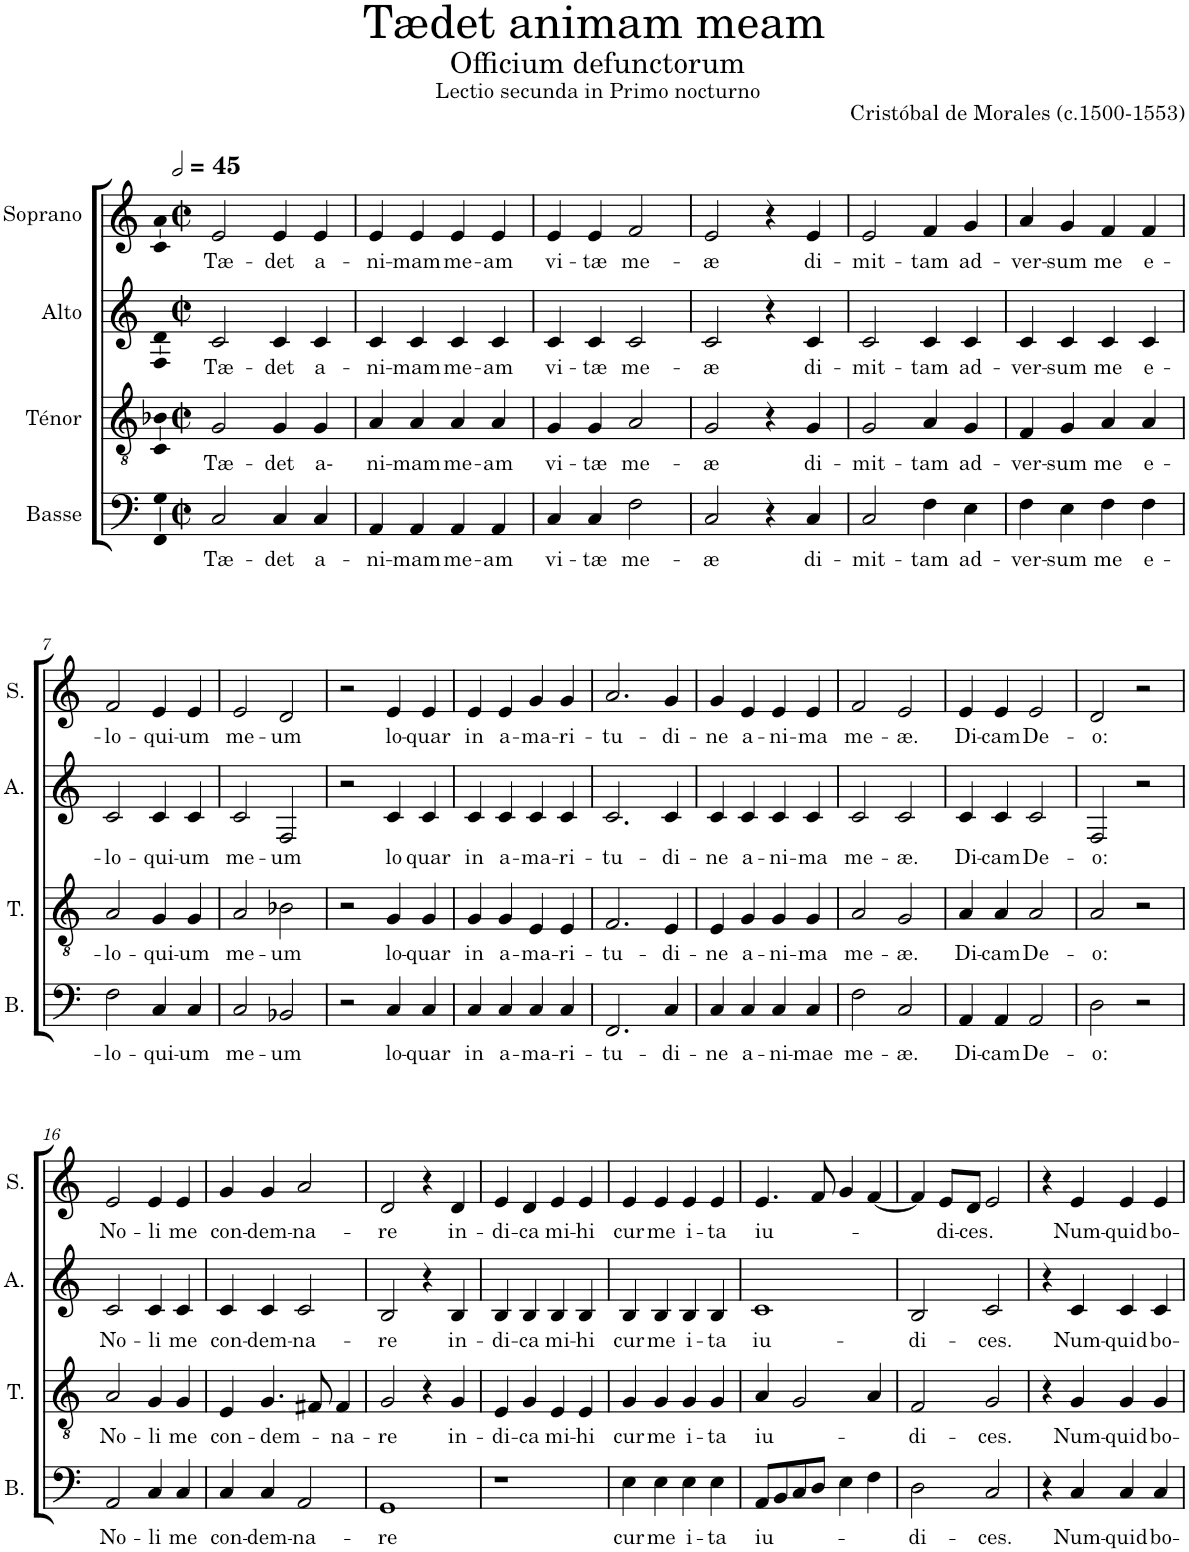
**kern	**text	**kern	**text	**kern	**text	**kern	**text
*part4	*part4	*part3	*part3	*part2	*part2	*part1	*part1
*staff4	*staff4	*staff3	*staff3	*staff2	*staff2	*staff1	*staff1
*I"Basse	*	*I"Ténor	*	*I"Alto	*	*I"Soprano	*
*I'B.	*	*I'T.	*	*I'A.	*	*I'S.	*
*clefF4	*	*clefGv2	*	*clefG2	*	*clefG2	*
*k[]	*	*k[]	*	*k[]	*	*k[]	*
*M2/2	*	*M2/2	*	*M2/2	*	*M2/2	*
*met(c|)	*	*met(c|)	*	*met(c|)	*	*met(c|)	*
*MM90	*	*MM90	*	*MM90	*	*MM90	*
=1	=1	=1	=1	=1	=1	=1	=1
!	!LO:LY:b	!	!LO:LY:b	!	!LO:LY:b	!	!LO:LY:b
2C/	Tæ-	2G/	Tæ-	2c/	Tæ-	2e/	Tæ-
!	!LO:LY:b	!	!LO:LY:b	!	!LO:LY:b	!	!LO:LY:b
4C/	-det	4G/	-det	4c/	-det	4e/	-det
!	!LO:LY:b	!	!LO:LY:b	!	!LO:LY:b	!	!LO:LY:b
4C/	a-	4G/	a-	4c/	a-	4e/	a-
=2	=2	=2	=2	=2	=2	=2	=2
!	!LO:LY:b	!	!LO:LY:b	!	!LO:LY:b	!	!LO:LY:b
4AA/	-ni-	4A/	ni-	4c/	-ni-	4e/	-ni-
!	!LO:LY:b	!	!LO:LY:b	!	!LO:LY:b	!	!LO:LY:b
4AA/	-mam	4A/	-mam	4c/	-mam	4e/	-mam
!	!LO:LY:b	!	!LO:LY:b	!	!LO:LY:b	!	!LO:LY:b
4AA/	me-	4A/	me-	4c/	me-	4e/	me-
!	!LO:LY:b	!	!LO:LY:b	!	!LO:LY:b	!	!LO:LY:b
4AA/	-am	4A/	-am	4c/	-am	4e/	-am
=3	=3	=3	=3	=3	=3	=3	=3
!	!LO:LY:b	!	!LO:LY:b	!	!LO:LY:b	!	!LO:LY:b
4C/	vi-	4G/	vi-	4c/	vi-	4e/	vi-
!	!LO:LY:b	!	!LO:LY:b	!	!LO:LY:b	!	!LO:LY:b
4C/	-tæ	4G/	-tæ	4c/	-tæ	4e/	-tæ
!	!LO:LY:b	!	!LO:LY:b	!	!LO:LY:b	!	!LO:LY:b
2F\	me-	2A/	me-	2c/	me-	2f/	me-
=4	=4	=4	=4	=4	=4	=4	=4
!	!LO:LY:b	!	!LO:LY:b	!	!LO:LY:b	!	!LO:LY:b
2C/	-æ	2G/	-æ	2c/	-æ	2e/	-æ
4r	.	4r	.	4r	.	4r	.
!	!LO:LY:b	!	!LO:LY:b	!	!LO:LY:b	!	!LO:LY:b
4C/	di-	4G/	di-	4c/	di-	4e/	di-
=5	=5	=5	=5	=5	=5	=5	=5
!	!LO:LY:b	!	!LO:LY:b	!	!LO:LY:b	!	!LO:LY:b
2C/	-mit-	2G/	-mit-	2c/	-mit-	2e/	-mit-
!	!LO:LY:b	!	!LO:LY:b	!	!LO:LY:b	!	!LO:LY:b
4F\	-tam	4A/	-tam	4c/	-tam	4f/	-tam
!	!LO:LY:b	!	!LO:LY:b	!	!LO:LY:b	!	!LO:LY:b
4E\	ad-	4G/	ad-	4c/	ad-	4g/	ad-
=6	=6	=6	=6	=6	=6	=6	=6
!	!LO:LY:b	!	!LO:LY:b	!	!LO:LY:b	!	!LO:LY:b
4F\	-ver-	4F/	-ver-	4c/	-ver-	4a/	-ver-
!	!LO:LY:b	!	!LO:LY:b	!	!LO:LY:b	!	!LO:LY:b
4E\	-sum	4G/	-sum	4c/	-sum	4g/	-sum
!	!LO:LY:b	!	!LO:LY:b	!	!LO:LY:b	!	!LO:LY:b
4F\	me	4A/	me	4c/	me	4f/	me
!	!LO:LY:b	!	!LO:LY:b	!	!LO:LY:b	!	!LO:LY:b
4F\	e-	4A/	e-	4c/	e-	4f/	e-
!!LO:LB:g=z
=7	=7	=7	=7	=7	=7	=7	=7
!	!LO:LY:b	!	!LO:LY:b	!	!LO:LY:b	!	!LO:LY:b
2F\	-lo-	2A/	-lo-	2c/	-lo-	2f/	-lo-
!	!LO:LY:b	!	!LO:LY:b	!	!LO:LY:b	!	!LO:LY:b
4C/	-qui-	4G/	-qui-	4c/	-qui-	4e/	-qui-
!	!LO:LY:b	!	!LO:LY:b	!	!LO:LY:b	!	!LO:LY:b
4C/	-um	4G/	-um	4c/	-um	4e/	-um
=8	=8	=8	=8	=8	=8	=8	=8
!	!LO:LY:b	!	!LO:LY:b	!	!LO:LY:b	!	!LO:LY:b
2C/	me-	2A/	me-	2c/	me-	2e/	me-
!	!LO:LY:b	!	!LO:LY:b	!	!LO:LY:b	!	!LO:LY:b
2BB-X/	-um	2B-X\	-um	2F/	-um	2d/	-um
=9	=9	=9	=9	=9	=9	=9	=9
2r	.	2r	.	2r	.	2r	.
!	!LO:LY:b	!	!LO:LY:b	!	!LO:LY:b	!	!LO:LY:b
4C/	lo-	4G/	lo-	4c/	lo	4e/	lo-
!	!LO:LY:b	!	!LO:LY:b	!	!LO:LY:b	!	!LO:LY:b
4C/	-quar	4G/	-quar	4c/	quar	4e/	-quar
=10	=10	=10	=10	=10	=10	=10	=10
!	!LO:LY:b	!	!LO:LY:b	!	!LO:LY:b	!	!LO:LY:b
4C/	in	4G/	in	4c/	in	4e/	in
!	!LO:LY:b	!	!LO:LY:b	!	!LO:LY:b	!	!LO:LY:b
4C/	a-	4G/	a-	4c/	a-	4e/	a-
!	!LO:LY:b	!	!LO:LY:b	!	!LO:LY:b	!	!LO:LY:b
4C/	-ma-	4E/	-ma-	4c/	-ma-	4g/	-ma-
!	!LO:LY:b	!	!LO:LY:b	!	!LO:LY:b	!	!LO:LY:b
4C/	-ri-	4E/	-ri-	4c/	-ri-	4g/	-ri-
=11	=11	=11	=11	=11	=11	=11	=11
!	!LO:LY:b	!	!LO:LY:b	!	!LO:LY:b	!	!LO:LY:b
2.FF/	-tu-	2.F/	-tu-	2.c/	-tu-	2.a/	-tu-
!	!LO:LY:b	!	!LO:LY:b	!	!LO:LY:b	!	!LO:LY:b
4C/	-di-	4E/	-di-	4c/	-di-	4g/	-di-
=12	=12	=12	=12	=12	=12	=12	=12
!	!LO:LY:b	!	!LO:LY:b	!	!LO:LY:b	!	!LO:LY:b
4C/	-ne	4E/	-ne	4c/	-ne	4g/	-ne
!	!LO:LY:b	!	!LO:LY:b	!	!LO:LY:b	!	!LO:LY:b
4C/	a-	4G/	a-	4c/	a-	4e/	a-
!	!LO:LY:b	!	!LO:LY:b	!	!LO:LY:b	!	!LO:LY:b
4C/	-ni-	4G/	-ni-	4c/	-ni-	4e/	-ni-
!	!LO:LY:b	!	!LO:LY:b	!	!LO:LY:b	!	!LO:LY:b
4C/	-mae	4G/	-ma	4c/	-ma	4e/	-ma
=13	=13	=13	=13	=13	=13	=13	=13
!	!LO:LY:b	!	!LO:LY:b	!	!LO:LY:b	!	!LO:LY:b
2F\	me-	2A/	me-	2c/	me-	2f/	me-
!	!LO:LY:b	!	!LO:LY:b	!	!LO:LY:b	!	!LO:LY:b
2C/	-æ.	2G/	-æ.	2c/	-æ.	2e/	-æ.
=14	=14	=14	=14	=14	=14	=14	=14
!	!LO:LY:b	!	!LO:LY:b	!	!LO:LY:b	!	!LO:LY:b
4AA/	Di-	4A/	Di-	4c/	Di-	4e/	Di-
!	!LO:LY:b	!	!LO:LY:b	!	!LO:LY:b	!	!LO:LY:b
4AA/	-cam	4A/	-cam	4c/	-cam	4e/	-cam
!	!LO:LY:b	!	!LO:LY:b	!	!LO:LY:b	!	!LO:LY:b
2AA/	De-	2A/	De-	2c/	De-	2e/	De-
=15	=15	=15	=15	=15	=15	=15	=15
!	!LO:LY:b	!	!LO:LY:b	!	!LO:LY:b	!	!LO:LY:b
2D\	-o:	2A/	-o:	2F/	-o:	2d/	-o:
2r	.	2r	.	2r	.	2r	.
!!LO:LB:g=z
=16	=16	=16	=16	=16	=16	=16	=16
!	!LO:LY:b	!	!LO:LY:b	!	!LO:LY:b	!	!LO:LY:b
2AA/	No-	2A/	No-	2c/	No-	2e/	No-
!	!LO:LY:b	!	!LO:LY:b	!	!LO:LY:b	!	!LO:LY:b
4C/	-li	4G/	-li	4c/	-li	4e/	-li
!	!LO:LY:b	!	!LO:LY:b	!	!LO:LY:b	!	!LO:LY:b
4C/	me	4G/	me	4c/	me	4e/	me
=17	=17	=17	=17	=17	=17	=17	=17
!	!LO:LY:b	!	!LO:LY:b	!	!LO:LY:b	!	!LO:LY:b
4C/	con-	4E/	con-	4c/	con-	4g/	con-
!	!LO:LY:b	!	!LO:LY:b	!	!LO:LY:b	!	!LO:LY:b
4C/	-dem-	4.G/	-dem-	4c/	-dem-	4g/	-dem-
!	!LO:LY:b	!	!	!	!LO:LY:b	!	!LO:LY:b
2AA/	-na-	.	.	2c/	-na-	2a/	-na-
.	.	8F#X/	.	.	.	.	.
!	!	!	!LO:LY:b	!	!	!	!
.	.	4F#/	na-	.	.	.	.
=18	=18	=18	=18	=18	=18	=18	=18
!	!LO:LY:b	!	!LO:LY:b	!	!LO:LY:b	!	!LO:LY:b
1GG	-re	2G/	-re	2B/	-re	2d/	-re
.	.	4r	.	4r	.	4r	.
!	!	!	!LO:LY:b	!	!LO:LY:b	!	!LO:LY:b
.	.	4G/	in-	4B/	in-	4d/	in-
=19	=19	=19	=19	=19	=19	=19	=19
!	!	!	!LO:LY:b	!	!LO:LY:b	!	!LO:LY:b
1r	.	4E/	-di-	4B/	-di-	4e/	-di-
!	!	!	!LO:LY:b	!	!LO:LY:b	!	!LO:LY:b
.	.	4G/	-ca	4B/	-ca	4d/	-ca
!	!	!	!LO:LY:b	!	!LO:LY:b	!	!LO:LY:b
.	.	4E/	mi-	4B/	mi-	4e/	mi-
!	!	!	!LO:LY:b	!	!LO:LY:b	!	!LO:LY:b
.	.	4E/	-hi	4B/	-hi	4e/	-hi
=20	=20	=20	=20	=20	=20	=20	=20
!	!LO:LY:b	!	!LO:LY:b	!	!LO:LY:b	!	!LO:LY:b
4E\	cur	4G/	cur	4B/	cur	4e/	cur
!	!LO:LY:b	!	!LO:LY:b	!	!LO:LY:b	!	!LO:LY:b
4E\	me	4G/	me	4B/	me	4e/	me
!	!LO:LY:b	!	!LO:LY:b	!	!LO:LY:b	!	!LO:LY:b
4E\	i-	4G/	i-	4B/	i-	4e/	i-
!	!LO:LY:b	!	!LO:LY:b	!	!LO:LY:b	!	!LO:LY:b
4E\	-ta	4G/	-ta	4B/	-ta	4e/	-ta
=21	=21	=21	=21	=21	=21	=21	=21
!	!LO:LY:b	!	!LO:LY:b	!	!LO:LY:b	!	!LO:LY:b
8AA/L	iu-	4A/	iu-	1c	iu-	4.e/	iu-
8BB/	.	.	.	.	.	.	.
8C/	.	2G/	.	.	.	.	.
8D/J	.	.	.	.	.	8f/	.
4E\	.	.	.	.	.	4g/	.
4F\	.	4A/	.	.	.	[4f/	.
=22	=22	=22	=22	=22	=22	=22	=22
!	!LO:LY:b	!	!LO:LY:b	!	!LO:LY:b	!	!
2D\	di-	2F/	di-	2B/	-di-	4f/]	.
!	!	!	!	!	!	!	!LO:LY:b
.	.	.	.	.	.	8e/L	di-
!	!	!	!	!	!	!	!LO:LY:b
.	.	.	.	.	.	8d/J	-ces.
!	!LO:LY:b	!	!LO:LY:b	!	!LO:LY:b	!	!
2C/	-ces.	2G/	-ces.	2c/	-ces.	2e/	.
=23	=23	=23	=23	=23	=23	=23	=23
4r	.	4r	.	4r	.	4r	.
!	!LO:LY:b	!	!LO:LY:b	!	!LO:LY:b	!	!LO:LY:b
4C/	Num-	4G/	Num-	4c/	Num-	4e/	Num-
!	!LO:LY:b	!	!LO:LY:b	!	!LO:LY:b	!	!LO:LY:b
4C/	-quid	4G/	-quid	4c/	-quid	4e/	-quid
!	!LO:LY:b	!	!LO:LY:b	!	!LO:LY:b	!	!LO:LY:b
4C/	bo-	4G/	bo-	4c/	bo-	4e/	bo-
=	=	=	=	=	=	=	=
*-	*-	*-	*-	*-	*-	*-	*-
